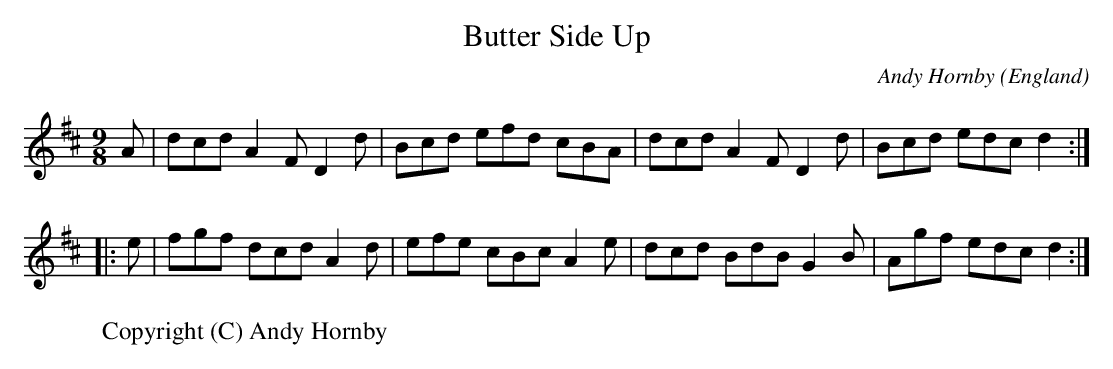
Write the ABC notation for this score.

X:1
T:Butter Side Up
O:England
M:9/8
C:Andy Hornby
K:D
A | dcd A2F D2d | Bcd efd cBA | \
dcd A2F D2d | Bcd edc d2 :|
|:e | fgf dcd A2d |efe cBc A2e | \
dcd BdB G2B | Agf edc d2 :|
W:Copyright (C) Andy Hornby
